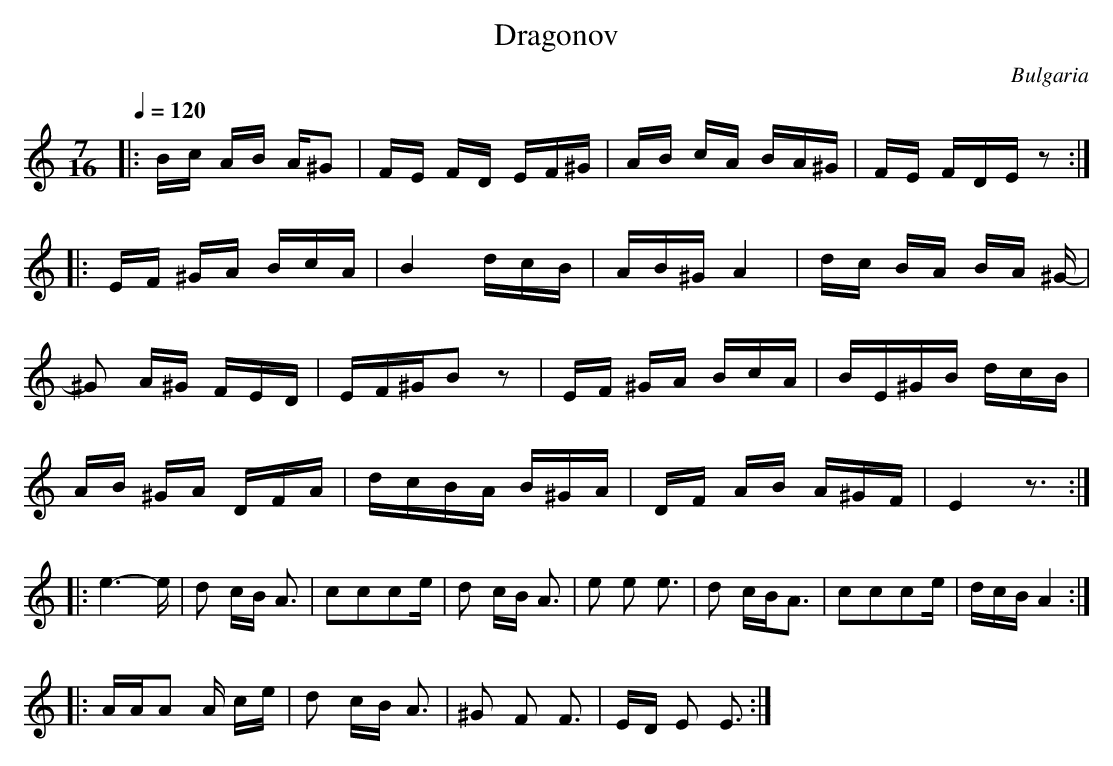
X:1
T:Dragonov
O:Bulgaria
M:7/16
L:1/8
Q:1/4=120
K:EPhr
|:B/c/ A/B/ A/^G|F/E/ F/D/ E/F/^G/| A/B/ c/A/ B/A/^G/|F/E/ F/D/E/z:|
|:E/F/ ^G/A/ B/c/A/ |B2 d/c/B/|A/B/^G/ A2| d/c/ B/A/ B/A/ ^G/-|
^G A/^G/ F/E/D/| E/F/^G/Bz| E/F/ ^G/A/ B/c/A/ |B/E/^G/B/ d/c/B/ |
 A/B/ ^G/A/ D/F/A/| d/c/B/A/ B/^G/A/|D/F/ A/B/ A/^G/F/ |E2z3/2:|
|:e3-e/| d c/B/ A3/2|ccce/|d c/B/ A3/2|e e e3/2| d c/B/A3/2|ccce/|d/c/B/ A2:|
|:A/A/A A/ c/e/|d c/B/ A3/2|^G F F3/2|E/D/ E E3/2:|
